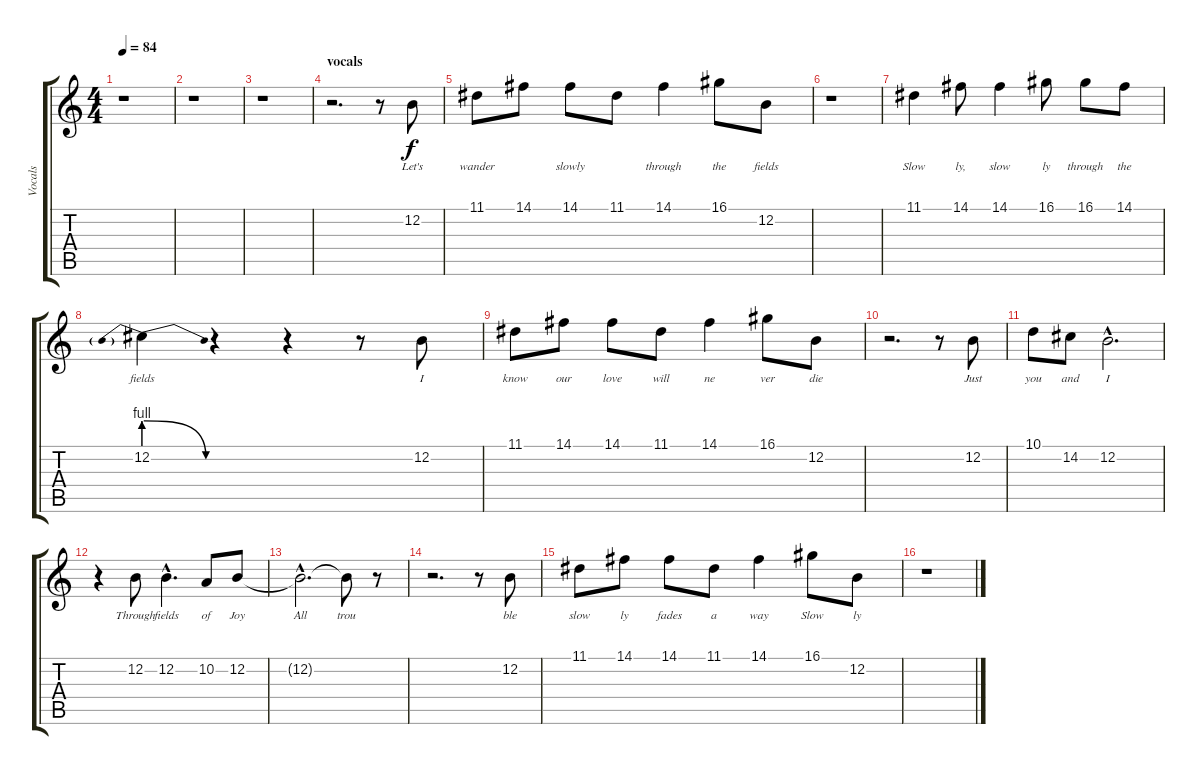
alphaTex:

\track ("Vocals" "Vocals") {instrument lead6voice}
\staff {score tabs}
\tuning (E4 B3 G3 D3 A2 E2) {hide}
\ts (4 4)
\tempo 84
\clef g2
\ks c
r.1{dy f instrument lead6voice} |
r.1 |
r.1 |
\section ("" "vocals")
r.2{d} r.8 12.2.8{lyrics (0 "Let's") lyrics (1 "") lyrics (2 "") lyrics (3 "") lyrics (4 "")} |
11.1.8{lyrics (0 "wander") lyrics (1 "") lyrics (2 "") lyrics (3 "") lyrics (4 "")} 14.1.8{lyrics (0 "") lyrics (1 "") lyrics (2 "") lyrics (3 "") lyrics (4 "")} 14.1.8{lyrics (0 "slowly") lyrics (1 "") lyrics (2 "") lyrics (3 "") lyrics (4 "")} 11.1.8{lyrics (0 "") lyrics (1 "") lyrics (2 "") lyrics (3 "") lyrics (4 "")} 14.1.4{lyrics (0 "through") lyrics (1 "") lyrics (2 "") lyrics (3 "") lyrics (4 "")} 16.1.8{lyrics (0 "the") lyrics (1 "") lyrics (2 "") lyrics (3 "") lyrics (4 "")} 12.2.8{lyrics (0 "fields") lyrics (1 "") lyrics (2 "") lyrics (3 "") lyrics (4 "")} |
r.1 |
11.1.4{lyrics (0 "Slow") lyrics (1 "") lyrics (2 "") lyrics (3 "") lyrics (4 "")} 14.1.8{lyrics (0 "ly,") lyrics (1 "") lyrics (2 "") lyrics (3 "") lyrics (4 "")} 14.1.4{lyrics (0 "slow") lyrics (1 "") lyrics (2 "") lyrics (3 "") lyrics (4 "")} 16.1.8{lyrics (0 "ly") lyrics (1 "") lyrics (2 "") lyrics (3 "") lyrics (4 "")} 16.1.8{lyrics (0 "through") lyrics (1 "") lyrics (2 "") lyrics (3 "") lyrics (4 "")} 14.1.8{lyrics (0 "the") lyrics (1 "") lyrics (2 "") lyrics (3 "") lyrics (4 "")} |
12.2{be (prebendrelease 0 4 60 0)}.4{lyrics (0 "fields") lyrics (1 "") lyrics (2 "") lyrics (3 "") lyrics (4 "")} r.4 r.4 r.8 12.2.8{lyrics (0 "I") lyrics (1 "") lyrics (2 "") lyrics (3 "") lyrics (4 "")} |
11.1.8{lyrics (0 "know") lyrics (1 "") lyrics (2 "") lyrics (3 "") lyrics (4 "")} 14.1.8{lyrics (0 "our") lyrics (1 "") lyrics (2 "") lyrics (3 "") lyrics (4 "")} 14.1.8{lyrics (0 "love") lyrics (1 "") lyrics (2 "") lyrics (3 "") lyrics (4 "")} 11.1.8{lyrics (0 "will") lyrics (1 "") lyrics (2 "") lyrics (3 "") lyrics (4 "")} 14.1.4{lyrics (0 "ne") lyrics (1 "") lyrics (2 "") lyrics (3 "") lyrics (4 "")} 16.1.8{lyrics (0 "ver") lyrics (1 "") lyrics (2 "") lyrics (3 "") lyrics (4 "")} 12.2.8{lyrics (0 "die") lyrics (1 "") lyrics (2 "") lyrics (3 "") lyrics (4 "")} |
r.2{d} r.8 12.2.8{lyrics (0 "Just") lyrics (1 "") lyrics (2 "") lyrics (3 "") lyrics (4 "")} |
10.1.8{lyrics (0 "you") lyrics (1 "") lyrics (2 "") lyrics (3 "") lyrics (4 "")} 14.2.8{lyrics (0 "and") lyrics (1 "") lyrics (2 "") lyrics (3 "") lyrics (4 "")} 12.2{hac}.2{d lyrics (0 "I") lyrics (1 "") lyrics (2 "") lyrics (3 "") lyrics (4 "")} |
r.4 12.2.8{lyrics (0 "Through") lyrics (1 "") lyrics (2 "") lyrics (3 "") lyrics (4 "")} 12.2{hac}.4{d lyrics (0 "fields") lyrics (1 "") lyrics (2 "") lyrics (3 "") lyrics (4 "")} 10.2.8{lyrics (0 "of") lyrics (1 "") lyrics (2 "") lyrics (3 "") lyrics (4 "")} 12.2.8{lyrics (0 "Joy") lyrics (1 "") lyrics (2 "") lyrics (3 "") lyrics (4 "")} |
12.2{hac t}.2{d lyrics (0 "All") lyrics (1 "") lyrics (2 "") lyrics (3 "") lyrics (4 "")} 12.2{t}.8{lyrics (0 "trou") lyrics (1 "") lyrics (2 "") lyrics (3 "") lyrics (4 "")} r.8 |
r.2{d} r.8 12.2.8{lyrics (0 "ble") lyrics (1 "") lyrics (2 "") lyrics (3 "") lyrics (4 "")} |
11.1.8{lyrics (0 "slow") lyrics (1 "") lyrics (2 "") lyrics (3 "") lyrics (4 "")} 14.1.8{lyrics (0 "ly") lyrics (1 "") lyrics (2 "") lyrics (3 "") lyrics (4 "")} 14.1.8{lyrics (0 "fades") lyrics (1 "") lyrics (2 "") lyrics (3 "") lyrics (4 "")} 11.1.8{lyrics (0 "a") lyrics (1 "") lyrics (2 "") lyrics (3 "") lyrics (4 "")} 14.1.4{lyrics (0 "way") lyrics (1 "") lyrics (2 "") lyrics (3 "") lyrics (4 "")} 16.1.8{lyrics (0 "Slow") lyrics (1 "") lyrics (2 "") lyrics (3 "") lyrics (4 "")} 12.2.8{lyrics (0 "ly") lyrics (1 "") lyrics (2 "") lyrics (3 "") lyrics (4 "")} |
r.1
